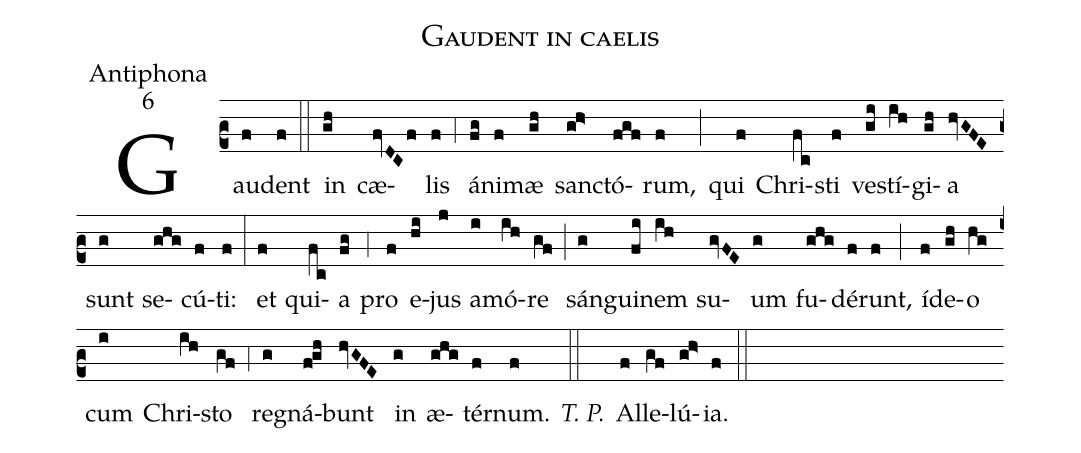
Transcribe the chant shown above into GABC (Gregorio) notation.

name:Gaudent in caelis;
office-part:Antiphona;
mode:6;
%%
(c2) Gau(f)dent(f) (::)
in(gh) cæ(fvDCf)lis(f) (,4) á(fg)ni(f)mæ(gh) san(gh>)ctó(fgf)rum,(f) (;) qui(f) Chri(fc)sti(f) ve(gi)stí(ih)gi(gh)a(hvGFE) sunt(g) se(ghg)cú(f)ti:(f) (:)
et(f) qui(fc)a(fg) (,4) pro(f) e(hi)jus(j) a(i)mó(ih)re(gf) (;) sán(g)gui(fi)nem(ih) su(gvFE)um(g) fu(ghg)dé(f)runt,(f) (;) í(f)de(gh)o(hg) cum(i) Chri(ih)sto(gf) (,4) re(g)gná(f!gh)bunt(hvGFE) in(g) æ(ghg)tér(f)num.(f) <i>T. P.</i>(::) Al(f)le(gf)lú(gh>)ia.(f) (::)
